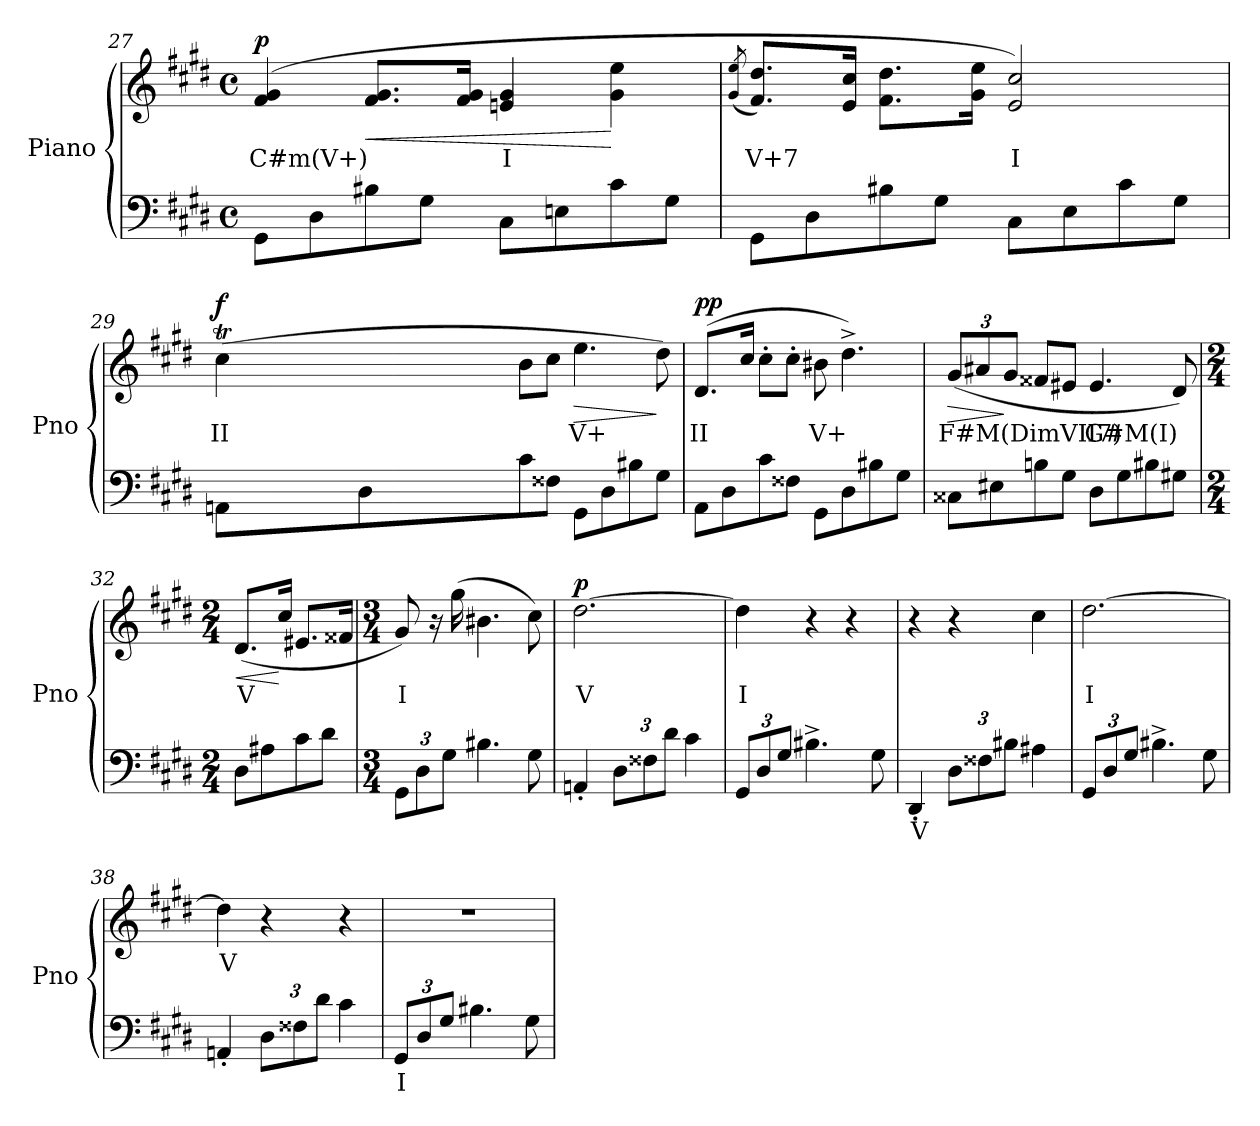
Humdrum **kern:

**kern	**text	**kern	**text	**dynam
*part1	*part1	*part1	*part1	*part1
*staff2	*staff2	*staff1	*staff1	*staff1/2
*I"Piano	*	*	*	*
*I'Pno	*	*	*	*
!!LO:LB:g=z
*clefF4	*	*clefG2	*	*
*k[f#c#g#d#]	*	*k[f#c#g#d#]	*	*
*M4/4	*	*M4/4	*	*
*met(c)	*	*met(c)	*	*
=27	=27	=27	=27	=27
!	!	!	!LO:LY:b	!LO:DY:b
8GG#\L	.	(>4f#/ 4g#/	C#m(V+)	p
8D#\	.	.	.	.
!	!	!	!	!LO:HP:b
8B#X\	.	8.f#/ 8.g#/L	.	<
8G#\J	.	.	.	.
.	.	16f#/ 16g#/Jk	.	.
!	!	!	!LO:LY:b	!
8C#\L	.	4en/ 4g#/	I	.
8En\	.	.	.	.
8c#\	.	4g#\ 4ee\	.	[
8G#\J	.	.	.	.
=28	=28	=28	=28	=28
.	.	(<8qg#/ 8qee/	.	.
!	!	!	!LO:LY:b	!
8GG#\L	.	8.f#/ 8.dd#/L)	V+7	.
8D#\	.	.	.	.
.	.	16e/ 16cc#/Jk	.	.
8B#X\	.	8.f#\ 8.dd#\L	.	.
8G#\J	.	.	.	.
.	.	16g#\ 16ee\Jk	.	.
!	!	!	!LO:LY:b	!
8C#\L	.	2e/ 2cc#/)	I	.
8E\	.	.	.	.
8c#\	.	.	.	.
8G#\J	.	.	.	.
!!LO:LB:g=z
=29	=29	=29	=29	=29
!	!	!	!LO:LY:b	!LO:DY:b
*	*	*^	*	*
8AAn\L	.	(>4cc#T\	64cc#yy	II	f
.	.	.	64dd#yy	.	.
.	.	.	64cc#yy	.	.
.	.	.	64dd#yy	.	.
.	.	.	64cc#yy	.	.
.	.	.	64dd#yy	.	.
.	.	.	64cc#yy	.	.
.	.	.	64dd#yy	.	.
8D#\	.	.	64cc#yy	.	.
.	.	.	64dd#yy	.	.
.	.	.	64cc#yy	.	.
.	.	.	64dd#yy	.	.
.	.	.	64cc#yy	.	.
.	.	.	64dd#yy	.	.
.	.	.	96cc#yy	.	.
.	.	.	96dd#yy	.	.
.	.	.	96cc#yy	.	.
8c#\	.	8b\L	2.ryy	.	.
8F##X\J	.	8cc#\J	.	.	.
!	!	!	!	!LO:LY:b	!LO:HP:b
8GG#\L	.	4.ee\	.	V+	>
8D#\	.	.	.	.	.
8B#X\	.	.	.	.	.
8G#\J	.	8dd#\)	.	.	]
*	*	*v	*v	*	*
!!LO:LB:g=z
=30	=30	=30	=30	=30
!	!	!	!LO:LY:b	!LO:DY:b
8AA\L	.	(>8.d#/L	II	pp
8D#\	.	.	.	.
.	.	16cc#/Jk	.	.
8c#\	.	8cc#'\L	.	.
8F##X\J	.	8cc#'\J	.	.
!	!	!	!LO:LY:b	!
8GG#\L	.	8b#X\	V+	.
8D#\	.	4.dd#^\)	.	.
8B#X\	.	.	.	.
8G#\J	.	.	.	.
=31	=31	=31	=31	=31
*	*	*Xbrackettup	*	*
!	!	!	!LO:LY:b	!LO:HP:b
8C##X\L	.	(<12g#/L	F#M(DimVII7)	>
.	.	12a#X/	.	.
8E#X\	.	.	.	.
.	.	12g#/J	.	]
8Bn\	.	8f##X/L	.	.
8G#\J	.	8e#X/J	.	.
!	!	!	!LO:LY:b	!
8D#\L	.	4.e#/	G#M(I)	.
8G#\	.	.	.	.
8B#X\	.	.	.	.
8G#X\J	.	8d#/)	.	.
=32	=32	=32	=32	=32
*M2/4	*	*M2/4	*	*
!	!	!	!LO:LY:b	!LO:HP:b
8D#\L	.	(<8.d#/L	V	<
8A#X\	.	.	.	.
.	.	16cc#/Jk	.	[
8c#\	.	8.e#X/L	.	.
8d#\J	.	.	.	.
.	.	16f##X/Jk	.	.
!!LO:LB:g=z
=33	=33	=33	=33	=33
*M3/4	*	*M3/4	*	*
*Xbrackettup	*	*	*	*
!	!	!	!LO:LY:b	!
12GG#\L	.	8g#/)	I	.
12D#\	.	.	.	.
.	.	16r	.	.
12G#\J	.	.	.	.
.	.	(>16gg#\	.	.
4.B#X\	.	4.b#X\	.	.
8G#\	.	8cc#\)	.	.
!!LO:PB:g=z
=34	=34	=34	=34	=34
!	!	!	!LO:LY:b	!LO:DY:b
4AAn'/	.	[2.dd#\	V	p
12D#\L	.	.	.	.
12F##X\	.	.	.	.
12d#\J	.	.	.	.
4c#\	.	.	.	.
=35	=35	=35	=35	=35
!	!	!	!LO:LY:b	!
12GG#/L	.	4dd#\]	I	.
12D#/	.	.	.	.
12G#/J	.	.	.	.
4.B#X^\	.	4r	.	.
.	.	4r	.	.
8G#\	.	.	.	.
=36	=36	=36	=36	=36
!	!LO:LY:b	!	!	!
4DD#'/	V	4r	.	.
12D#\L	.	4r	.	.
12F##X\	.	.	.	.
12B#X\J	.	.	.	.
4A#X\	.	4cc#\	.	.
=37	=37	=37	=37	=37
!	!	!	!LO:LY:b	!
12GG#/L	.	[2.dd#\	I	.
12D#/	.	.	.	.
12G#/J	.	.	.	.
4.B#X^\	.	.	.	.
8G#\	.	.	.	.
=38	=38	=38	=38	=38
!	!	!	!LO:LY:b	!
4AAn'/	.	4dd#\]	V	.
12D#\L	.	4r	.	.
12F##X\	.	.	.	.
12d#\J	.	.	.	.
4c#\	.	4r	.	.
=39	=39	=39	=39	=39
!	!LO:LY:b	!	!	!
12GG#/L	I	2.r	.	.
12D#/	.	.	.	.
12G#/J	.	.	.	.
4.B#X\	.	.	.	.
8G#\	.	.	.	.
=	=	=	=	=
*-	*-	*-	*-	*-
